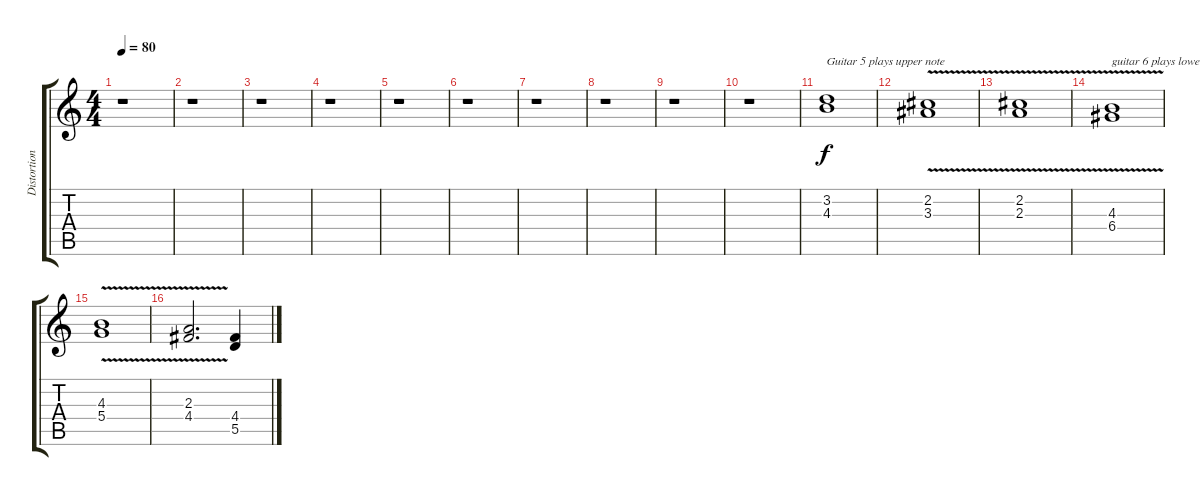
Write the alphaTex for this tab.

\track ("Distortion Guitar" "Distortion") {instrument distortionguitar}
\staff {score tabs}
\tuning (E4 B3 G3 D3 A2 E2) {hide}
\ts (4 4)
\tempo 80
\clef g2
\ks c
r.1{dy f} |
r.1 |
r.1 |
r.1 |
r.1 |
r.1 |
r.1 |
r.1 |
r.1 |
r.1 |
(3.2 4.3).1{txt "Guitar 5 plays upper note"} |
(2.2{v} 3.3{v}).1 |
(2.2{v} 2.3{v}).1 |
(4.3{v} 6.4{v}).1{txt "guitar 6 plays lower"} |
(4.3{v} 5.4{v}).1 |
(2.3{v} 4.4{v}).2{d} (4.4 5.5).4
